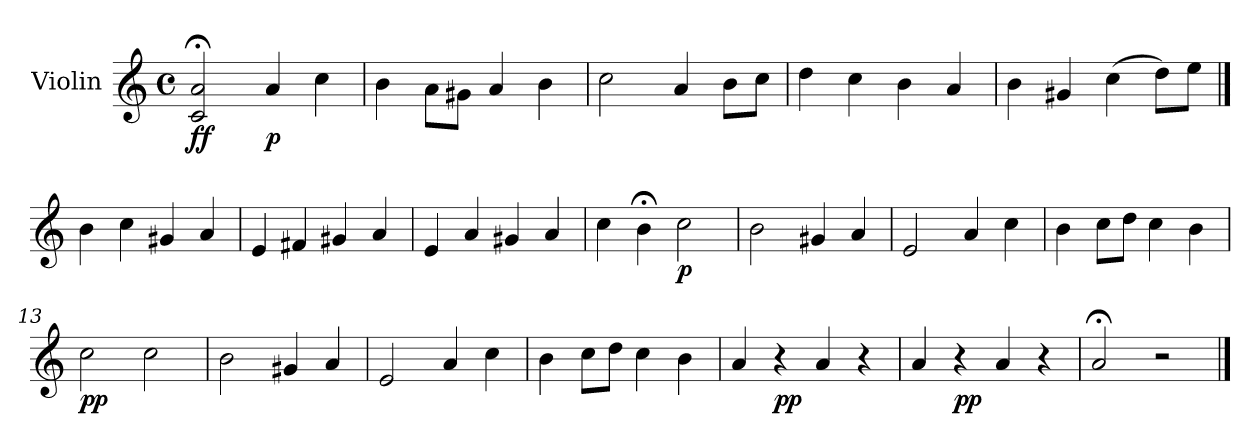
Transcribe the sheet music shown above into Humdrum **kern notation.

**kern	**dynam
*part1	*part1
*staff1	*staff1
*I"Violin	*
*I'Vln.	*
*clefG2	*
*k[]	*
*M4/4	*
*met(c)	*
=1	=1
!	!LO:DY:b
2c;</ 2a;</	ff
!	!LO:DY:b
4a/	p
4cc\	.
=2	=2
4b\	.
8a\L	.
8g#X\J	.
4a/	.
4b\	.
=3	=3
2cc\	.
4a/	.
8b\L	.
8cc\J	.
=4	=4
4dd\	.
4cc\	.
4b\	.
4a/	.
=5	=5
4b\	.
4g#X/	.
(<4cc\	.
8dd\L)	.
8ee\J	.
==6	==6
4b\	.
4cc\	.
4g#X/	.
4a/	.
!!LO:LB:g=z
=7	=7
4e/	.
4f#X/	.
4g#X/	.
4a/	.
=8	=8
4e/	.
4a/	.
4g#X/	.
4a/	.
=9	=9
4cc\	.
4b;<\	.
!	!LO:DY:b
2cc\	p
=10	=10
2b\	.
4g#X/	.
4a/	.
=11	=11
2e/	.
4a/	.
4cc\	.
=12	=12
4b\	.
8cc\L	.
8dd\J	.
4cc\	.
4b\	.
=13	=13
!	!LO:DY:b
2cc\	pp
2cc\	.
!!LO:LB:g=z
=14	=14
2b\	.
4g#X/	.
4a/	.
=15	=15
2e/	.
4a/	.
4cc\	.
=16	=16
4b\	.
8cc\L	.
8dd\J	.
4cc\	.
4b\	.
=17	=17
4a/	.
!	!LO:DY:b
4r	pp
4a/	.
4r	.
=18	=18
4a/	.
!	!LO:DY:b
4r	pp
4a/	.
4r	.
=19	=19
2a;</	.
2r	.
==	==
*-	*-
